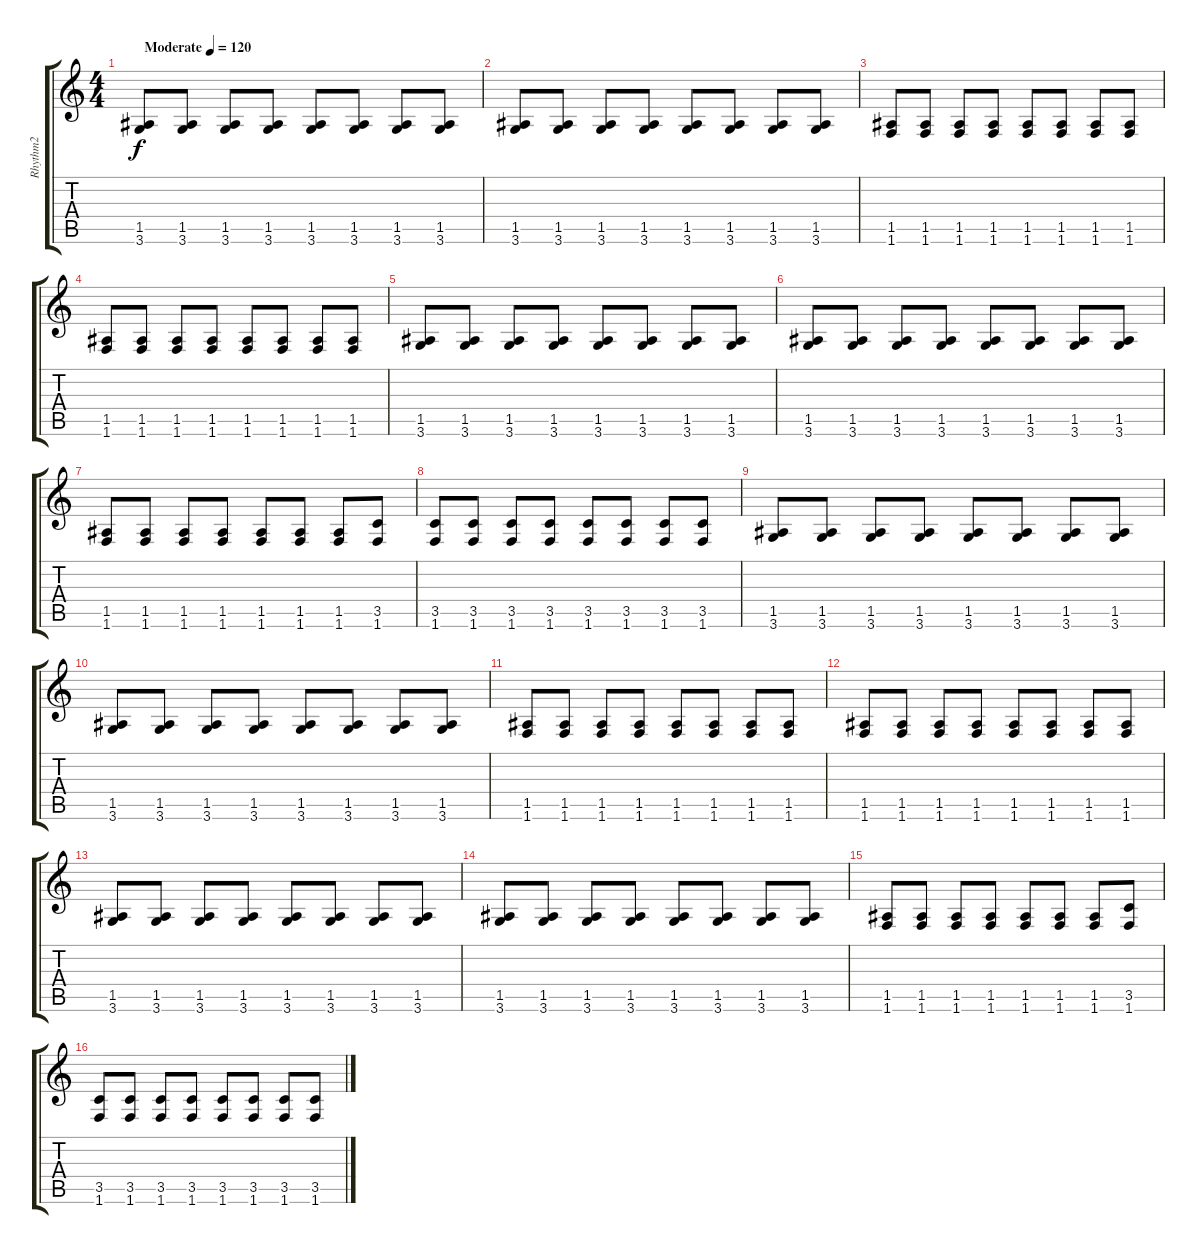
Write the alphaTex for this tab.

\track ("Rhythm2" "Rhythm2") {instrument distortionguitar}
\staff {score tabs}
\tuning (E4 B3 G3 D3 A2 E2) {hide}
\ts (4 4)
\tempo (120 "Moderate")
\clef g2
\ks c
(1.5 3.6).8{dy f instrument distortionguitar} (1.5 3.6).8 (1.5 3.6).8 (1.5 3.6).8 (1.5 3.6).8 (1.5 3.6).8 (1.5 3.6).8 (1.5 3.6).8 |
(1.5 3.6).8 (1.5 3.6).8 (1.5 3.6).8 (1.5 3.6).8 (1.5 3.6).8 (1.5 3.6).8 (1.5 3.6).8 (1.5 3.6).8 |
(1.5 1.6).8 (1.5 1.6).8 (1.5 1.6).8 (1.5 1.6).8 (1.5 1.6).8 (1.5 1.6).8 (1.5 1.6).8 (1.5 1.6).8 |
(1.5 1.6).8 (1.5 1.6).8 (1.5 1.6).8 (1.5 1.6).8 (1.5 1.6).8 (1.5 1.6).8 (1.5 1.6).8 (1.5 1.6).8 |
(1.5 3.6).8 (1.5 3.6).8 (1.5 3.6).8 (1.5 3.6).8 (1.5 3.6).8 (1.5 3.6).8 (1.5 3.6).8 (1.5 3.6).8 |
(1.5 3.6).8 (1.5 3.6).8 (1.5 3.6).8 (1.5 3.6).8 (1.5 3.6).8 (1.5 3.6).8 (1.5 3.6).8 (1.5 3.6).8 |
(1.5 1.6).8 (1.5 1.6).8 (1.5 1.6).8 (1.5 1.6).8 (1.5 1.6).8 (1.5 1.6).8 (1.5 1.6).8 (3.5 1.6).8 |
(3.5 1.6).8 (3.5 1.6).8 (3.5 1.6).8 (3.5 1.6).8 (3.5 1.6).8 (3.5 1.6).8 (3.5 1.6).8 (3.5 1.6).8 |
(1.5 3.6).8 (1.5 3.6).8 (1.5 3.6).8 (1.5 3.6).8 (1.5 3.6).8 (1.5 3.6).8 (1.5 3.6).8 (1.5 3.6).8 |
(1.5 3.6).8 (1.5 3.6).8 (1.5 3.6).8 (1.5 3.6).8 (1.5 3.6).8 (1.5 3.6).8 (1.5 3.6).8 (1.5 3.6).8 |
(1.5 1.6).8 (1.5 1.6).8 (1.5 1.6).8 (1.5 1.6).8 (1.5 1.6).8 (1.5 1.6).8 (1.5 1.6).8 (1.5 1.6).8 |
(1.5 1.6).8 (1.5 1.6).8 (1.5 1.6).8 (1.5 1.6).8 (1.5 1.6).8 (1.5 1.6).8 (1.5 1.6).8 (1.5 1.6).8 |
(1.5 3.6).8 (1.5 3.6).8 (1.5 3.6).8 (1.5 3.6).8 (1.5 3.6).8 (1.5 3.6).8 (1.5 3.6).8 (1.5 3.6).8 |
(1.5 3.6).8 (1.5 3.6).8 (1.5 3.6).8 (1.5 3.6).8 (1.5 3.6).8 (1.5 3.6).8 (1.5 3.6).8 (1.5 3.6).8 |
(1.5 1.6).8 (1.5 1.6).8 (1.5 1.6).8 (1.5 1.6).8 (1.5 1.6).8 (1.5 1.6).8 (1.5 1.6).8 (3.5 1.6).8 |
(3.5 1.6).8 (3.5 1.6).8 (3.5 1.6).8 (3.5 1.6).8 (3.5 1.6).8 (3.5 1.6).8 (3.5 1.6).8 (3.5 1.6).8
